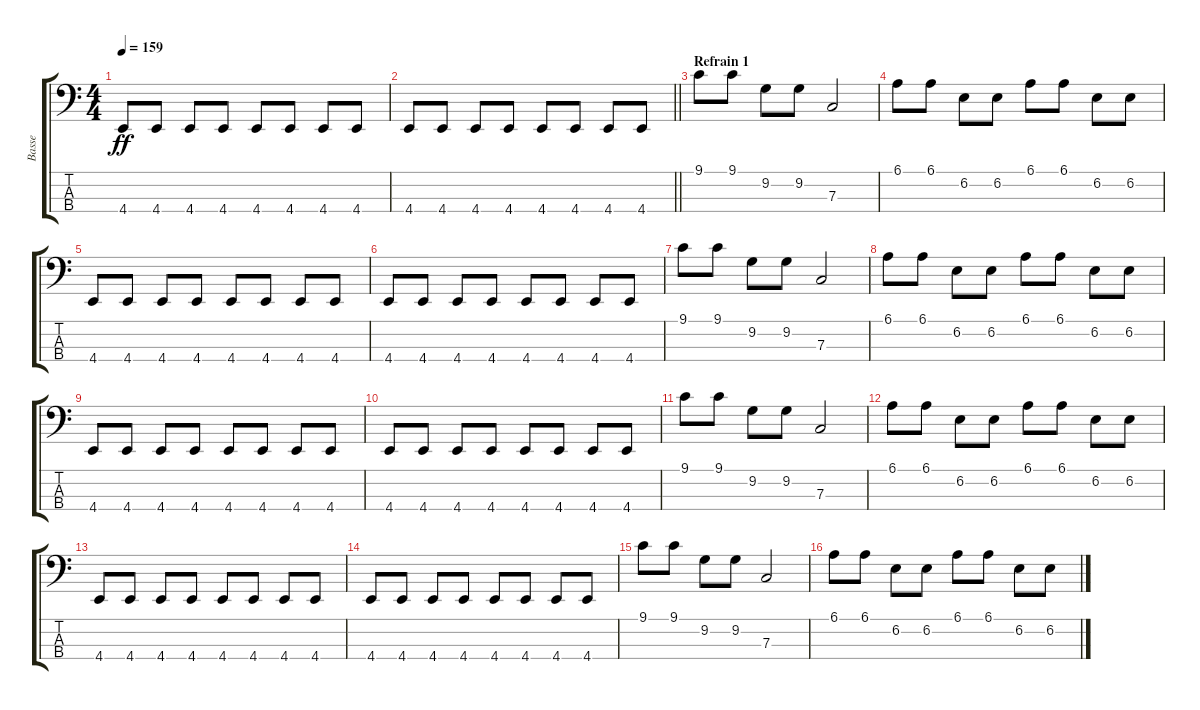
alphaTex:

\track ("Basse" "Basse") {instrument electricbasspick}
\staff {score tabs}
\tuning (Eb2 Bb1 F1 C1) {hide}
\ts (4 4)
\tempo 159
\clef f4
\ks c
4.4.8{dy ff} 4.4.8 4.4.8 4.4.8 4.4.8 4.4.8 4.4.8 4.4.8 |
\barLineRight lightlight
4.4.8 4.4.8 4.4.8 4.4.8 4.4.8 4.4.8 4.4.8 4.4.8 |
\section ("" "Refrain 1")
9.1.8 9.1.8 9.2.8 9.2.8 7.3.2 |
6.1.8 6.1.8 6.2.8 6.2.8 6.1.8 6.1.8 6.2.8 6.2.8 |
4.4.8 4.4.8 4.4.8 4.4.8 4.4.8 4.4.8 4.4.8 4.4.8 |
4.4.8 4.4.8 4.4.8 4.4.8 4.4.8 4.4.8 4.4.8 4.4.8 |
9.1.8 9.1.8 9.2.8 9.2.8 7.3.2 |
6.1.8 6.1.8 6.2.8 6.2.8 6.1.8 6.1.8 6.2.8 6.2.8 |
4.4.8 4.4.8 4.4.8 4.4.8 4.4.8 4.4.8 4.4.8 4.4.8 |
4.4.8 4.4.8 4.4.8 4.4.8 4.4.8 4.4.8 4.4.8 4.4.8 |
9.1.8 9.1.8 9.2.8 9.2.8 7.3.2 |
6.1.8 6.1.8 6.2.8 6.2.8 6.1.8 6.1.8 6.2.8 6.2.8 |
4.4.8 4.4.8 4.4.8 4.4.8 4.4.8 4.4.8 4.4.8 4.4.8 |
4.4.8 4.4.8 4.4.8 4.4.8 4.4.8 4.4.8 4.4.8 4.4.8 |
9.1.8 9.1.8 9.2.8 9.2.8 7.3.2 |
6.1.8 6.1.8 6.2.8 6.2.8 6.1.8 6.1.8 6.2.8 6.2.8
